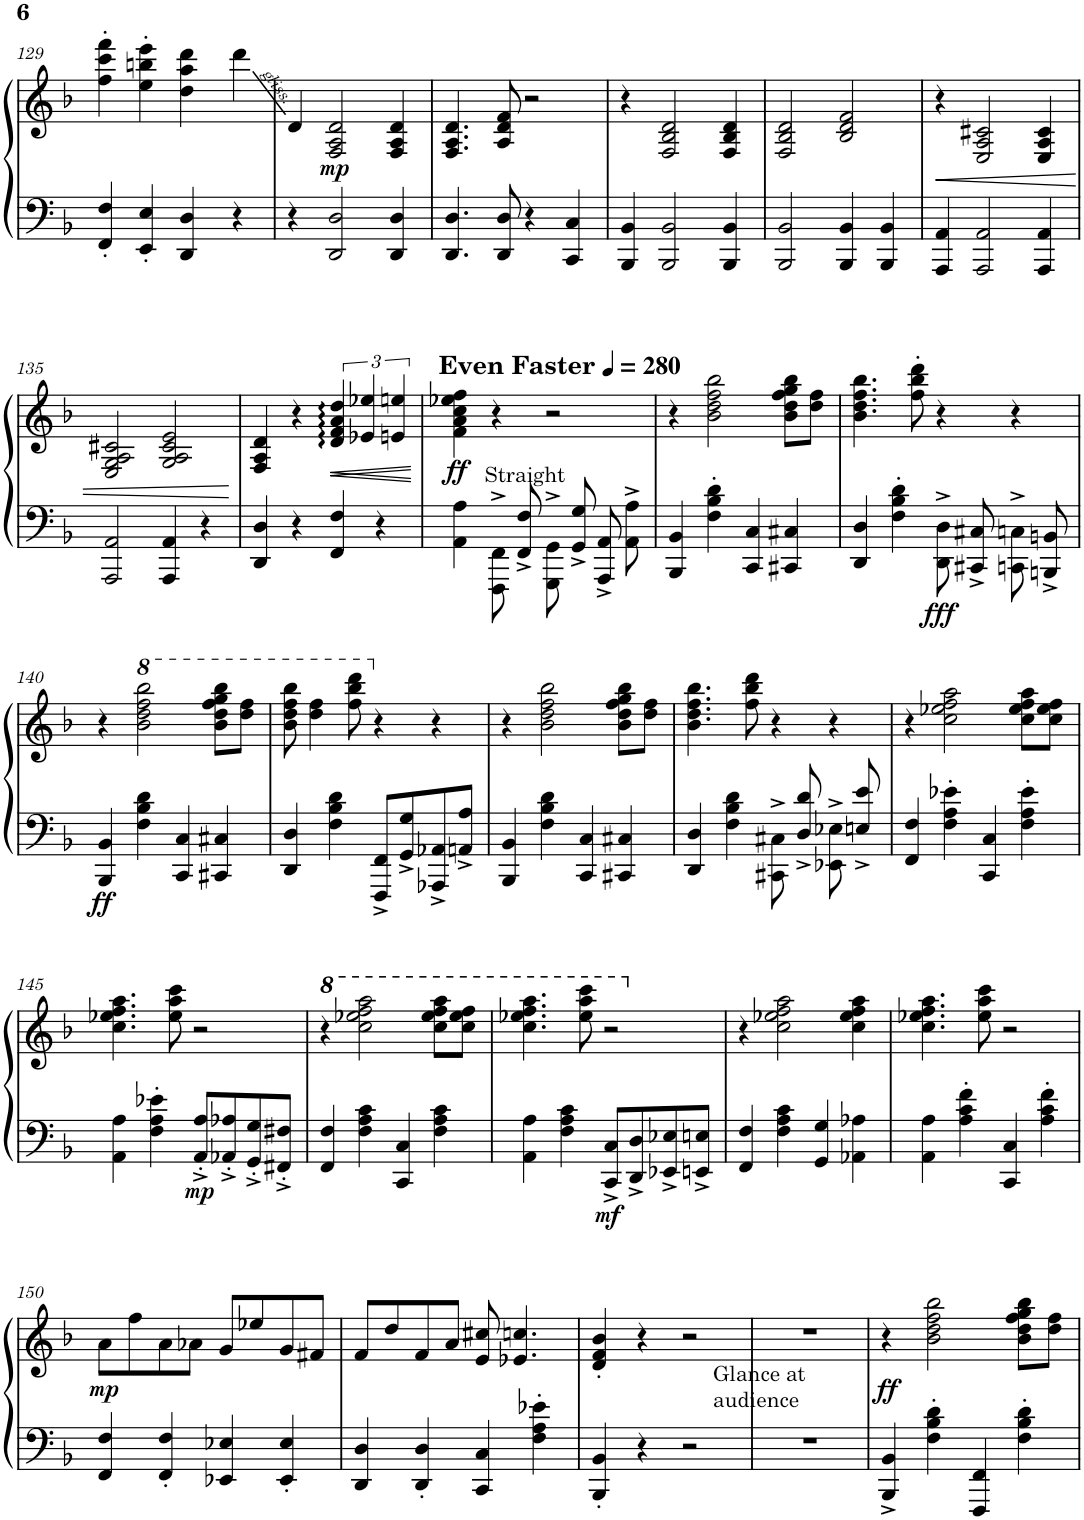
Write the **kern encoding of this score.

**kern	**kern	**dynam
*part1	*part1	*part1
*staff2	*staff1	*staff1/2
*I"Piano	*	*
*I'Pno.	*	*
!!LO:PB:g=z
*clefF4	*clefG2	*
*k[b-]	*k[b-]	*
*M4/4	*M4/4	*
=129	=129	=129
4FF/' 4F/'	4ff\' 4ccc\' 4fff\'	.
4EE/' 4E/'	4ee\' 4bbn\' 4eee\'	.
4DD/ 4D/	4dd\ 4aa\ 4ddd\	.
4r	4ddd\	.
=130	=130	=130
4r	4d/	.
!	!	!LO:DY:b
2DD/ 2D/	2F/ 2A/ 2d/	mp
4DD/ 4D/	4F/ 4A/ 4d/	.
=131	=131	=131
4.DD/ 4.D/	4.F/ 4.A/ 4.d/	.
8DD/ 8D/	8A/ 8d/ 8f/	.
4r	2r	.
4CC/ 4C/	.	.
=132	=132	=132
4BBB-/ 4BB-/	4r	.
2BBB-/ 2BB-/	2F/ 2B-/ 2d/	.
4BBB-/ 4BB-/	4F/ 4B-/ 4d/	.
=133	=133	=133
2BBB-/ 2BB-/	2F/ 2B-/ 2d/	.
4BBB-/ 4BB-/	2B-/ 2d/ 2f/	.
4BBB-/ 4BB-/	.	.
=134	=134	=134
!	!	!LO:HP:b
4AAA/ 4AA/	4r	<
2AAA/ 2AA/	2E/ 2A/ 2c#X/	.
4AAA/ 4AA/	4E/ 4A/ 4c#/	.
!!LO:LB:g=z
=135	=135	=135
2AAA/ 2AA/	2E/ 2G/ 2A/ 2c#X/	.
4AAA/ 4AA/	2G/ 2A/ 2c#/ 2e/	.
4r	.	.
.	.	[
=136	=136	=136
4DD/ 4D/	4F/ 4A/ 4d/	.
4r	4r	.
!	!	!LO:HP:b
4FF/ 4F/	6d/ 6f/ 6a/ 6dd/	<
!	!	!LO:HP:b
.	6e-X/ 6ee-X/	<
4r	.	.
.	6en/ 6een/	.
.	.	[ [
=137	=137	=137
*	*MM280	*
!	!LO:TX:a:B:t=Even Faster	!
!	!	!LO:DY:b
4AA\ 4A\	4f\ 4a\ 4cc\ 4ee-X\ 4ff\	ff
!LO:TX:a:t=Straight	!	!
8FFF\^ 8FF\^	4r	.
8FF/^ 8F/^	.	.
8GGG\^ 8GG\^	2r	.
8GG/^ 8G/^	.	.
8AAA/^ 8AA/^	.	.
8AA\^ 8A\^	.	.
=138	=138	=138
4BBB-/ 4BB-/	4r	.
4F\' 4B-\' 4d\'	2b-\ 2dd\ 2ff\ 2bb-\	.
4CC/ 4C/	.	.
4CC#X/ 4C#X/	8b-\ 8dd\ 8ff\ 8gg\ 8bb-\L	.
.	8dd\ 8ff\J	.
=139	=139	=139
4DD/ 4D/	4.b-\ 4.dd\ 4.ff\ 4.bb-\	.
4F\' 4B-\' 4d\'	.	.
.	8ff\' 8bb-\' 8ddd\'	.
!	!	!LO:DY:b=2
8DD\^ 8D\^	4r	fff
8CC#X/^ 8C#X/^	.	.
8CCn\^ 8Cn\^	4r	.
8BBBn/^ 8BBn/^	.	.
!!LO:LB:g=z
=140	=140	=140
!	!	!LO:DY:b=2
4BBB-/ 4BB-/	4r	ff
*	*8va	*
4F\ 4B-\ 4d\	2bb-\ 2ddd\ 2fff\ 2bbb-\	.
4CC/ 4C/	.	.
4CC#X/ 4C#X/	8bb-\ 8ddd\ 8fff\ 8ggg\ 8bbb-\L	.
.	8ddd\ 8fff\J	.
=141	=141	=141
4DD/ 4D/	8bb-\ 8ddd\ 8fff\ 8bbb-\	.
.	4ddd\ 4fff\	.
4F\ 4B-\ 4d\	.	.
.	8fff\ 8bbb-\ 8dddd\	.
*	*X8va	*
8FFF/^ 8FF/^L	4r	.
8GG/^ 8G/^	.	.
8AAA-X/^ 8AA-X/^	4r	.
8AAn/^ 8A/^J	.	.
=142	=142	=142
4BBB-/ 4BB-/	4r	.
4F\ 4B-\ 4d\	2b-\ 2dd\ 2ff\ 2bb-\	.
4CC/ 4C/	.	.
4CC#X/ 4C#X/	8b-\ 8dd\ 8ff\ 8gg\ 8bb-\L	.
.	8dd\ 8ff\J	.
=143	=143	=143
4DD/ 4D/	4.b-\ 4.dd\ 4.ff\ 4.bb-\	.
4F\ 4B-\ 4d\	.	.
.	8ff\ 8bb-\ 8ddd\	.
8CC#X\^ 8C#X\^	4r	.
8D/^ 8d/^	.	.
8EE-X\^ 8E-X\^	4r	.
8En/^ 8e/^	.	.
=144	=144	=144
4FF/ 4F/	4r	.
4F\' 4A\' 4e-X\'	2cc\ 2ee-X\ 2ff\ 2aa\	.
4CC/ 4C/	.	.
4F\' 4A\' 4e-\'	8cc\ 8ee-\ 8ff\ 8aa\L	.
.	8cc\ 8ee-\ 8ff\J	.
!!LO:LB:g=z
=145	=145	=145
4AA\ 4A\	4.cc\ 4.ee-X\ 4.ff\ 4.aa\	.
4F\' 4A\' 4e-X\'	.	.
.	8ee-\ 8aa\ 8ccc\	.
!	!	!LO:DY:b=2
8AA/'^ 8A/'^L	2r	mp
8AA-X/'^ 8A-X/'^	.	.
8GG/'^ 8G/'^	.	.
8FF#X/'^ 8F#X/'^J	.	.
=146	=146	=146
*	*8va	*
4FF/ 4F/	4r	.
*	*8va	*
4F\ 4A\ 4c\	2ccc\ 2eee-X\ 2fff\ 2aaa\	.
4CC/ 4C/	.	.
4F\ 4A\ 4c\	8ccc\ 8eee-\ 8fff\ 8aaa\L	.
.	8ccc\ 8eee-\ 8fff\J	.
=147	=147	=147
4AA\ 4A\	4.ccc\ 4.eee-X\ 4.fff\ 4.aaa\	.
4F\ 4A\ 4c\	.	.
.	8eee-\ 8aaa\ 8cccc\	.
!	!	!LO:DY:b=2
8CC/^ 8C/^L	2r	mf
8DD/^ 8D/^	.	.
8EE-X/^ 8E-X/^	.	.
8EEn/^ 8En/^J	.	.
=148	=148	=148
*	*X8va	*
*	*X8va	*
4FF/ 4F/	4r	.
4F\ 4A\ 4c\	2cc\ 2ee-X\ 2ff\ 2aa\	.
4GG/ 4G/	.	.
4AA-X\ 4A-X\	4cc\ 4ee-\ 4ff\ 4aa\	.
=149	=149	=149
4AA\ 4A\	4.cc\ 4.ee-X\ 4.ff\ 4.aa\	.
4A\' 4c\' 4f\'	.	.
.	8ee-\ 8aa\ 8ccc\	.
4CC/ 4C/	2r	.
4A\' 4c\' 4f\'	.	.
!!LO:LB:g=z
=150	=150	=150
!	!	!LO:DY:b
4FF/ 4F/	8a\L	mp
.	8ff\	.
4FF/' 4F/'	8a\	.
.	8a-X\J	.
4EE-X/ 4E-X/	8g/L	.
.	8ee-X/	.
4EE-/' 4E-/'	8g/	.
.	8f#X/J	.
=151	=151	=151
4DD/ 4D/	8f/L	.
.	8dd/	.
4DD/' 4D/'	8f/	.
.	8a/J	.
4CC/ 4C/	8e/ 8cc#X/	.
.	4.e-X/ 4.ccn/	.
4F\' 4A\' 4e-X\'	.	.
=152	=152	=152
4BBB-/' 4BB-/'	4d/' 4f/' 4b-/'	.
4r	4r	.
2r	2r	.
=153	=153	=153
!LO:TX:a:t=Glance at	!	!
!LO:TX:a:t=audience	!	!
1r	1r	.
=154	=154	=154
!	!	!LO:DY:b
4BBB-/^ 4BB-/^	4r	ff
4F\' 4B-\' 4d\'	2b-\ 2dd\ 2ff\ 2bb-\	.
4FFF/ 4FF/	.	.
4F\' 4B-\' 4d\'	8b-\ 8dd\ 8ff\ 8gg\ 8bb-\L	.
.	8dd\ 8ff\J	.
=	=	=
*-	*-	*-
